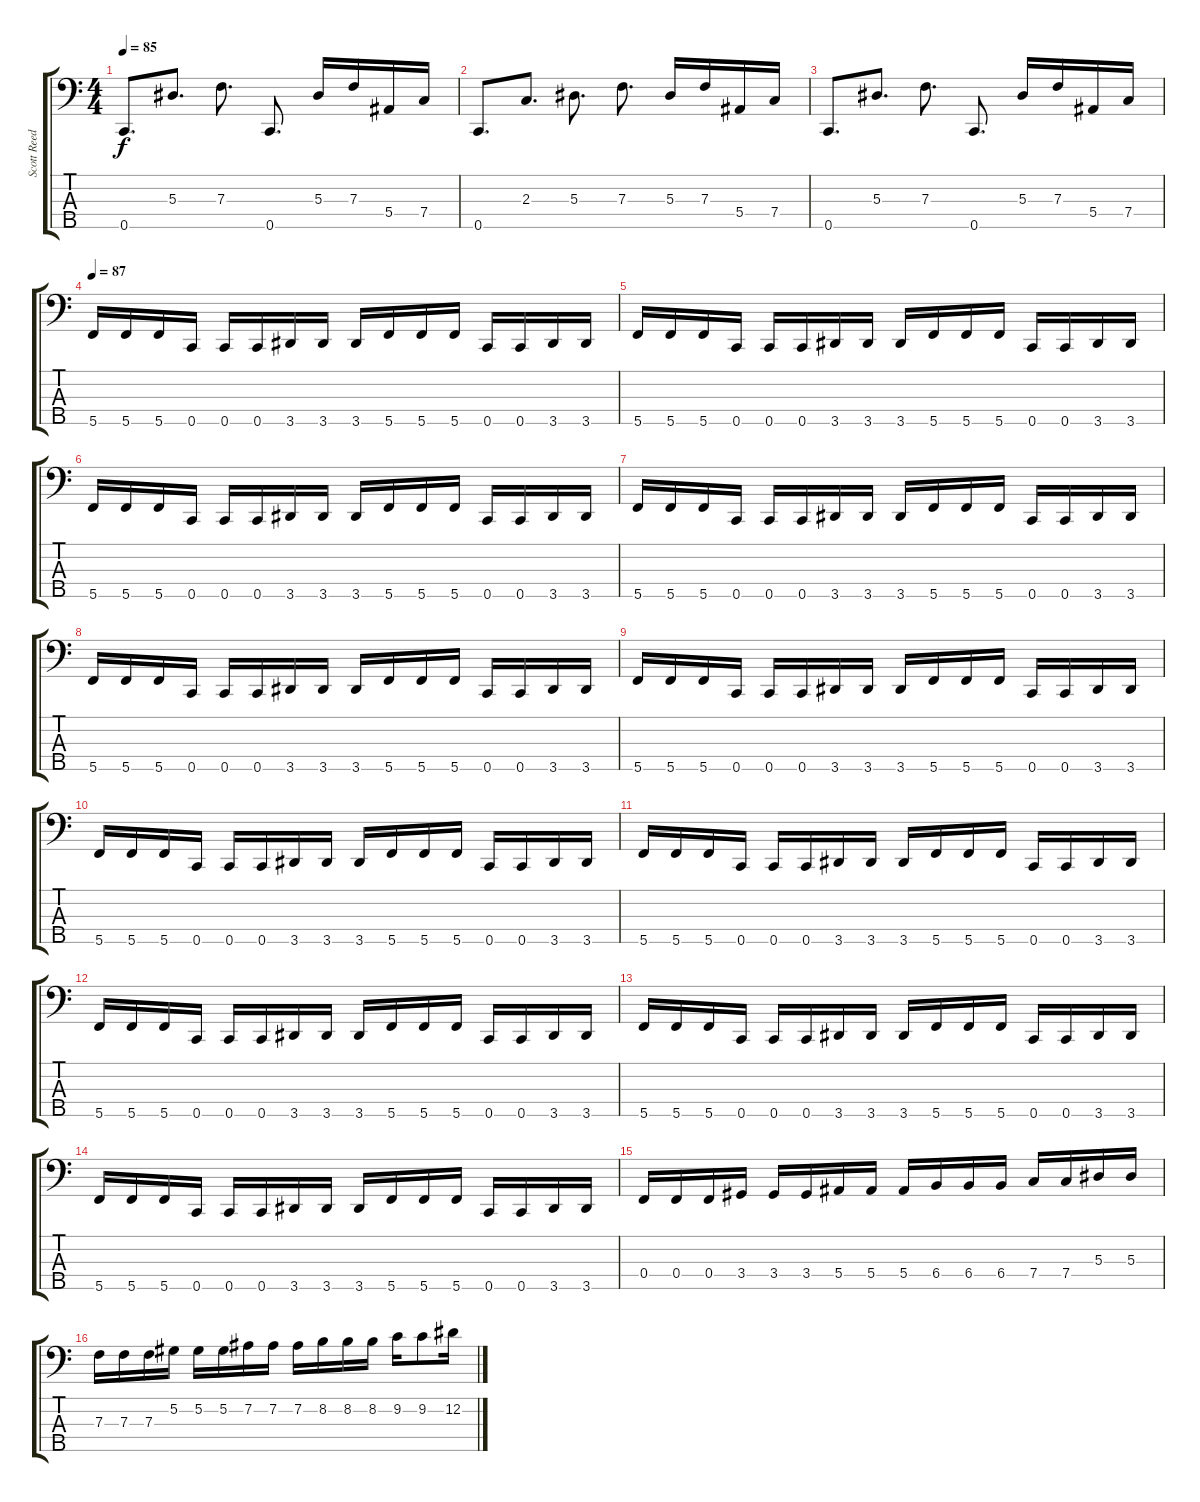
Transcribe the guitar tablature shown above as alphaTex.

\track ("Scott Reeder" "Scott Reed") {instrument electricbassfinger}
\staff {score tabs}
\tuning (Ab2 Eb2 Bb1 F1 C1) {hide}
\ts (4 4)
\tempo 85
\clef f4
\ks c
0.5.8{d dy f} 5.3.8{d} 7.3.8{d} 0.5.8{d} 5.3.16 7.3.16 5.4.16 7.4.16 |
0.5.8{d} 2.3.8{d} 5.3.8{d} 7.3.8{d} 5.3.16 7.3.16 5.4.16 7.4.16 |
0.5.8{d} 5.3.8{d} 7.3.8{d} 0.5.8{d} 5.3.16 7.3.16 5.4.16 7.4.16 |
\tempo 87
5.5.16 5.5.16 5.5.16 0.5.16 0.5.16 0.5.16 3.5.16 3.5.16 3.5.16 5.5.16 5.5.16 5.5.16 0.5.16 0.5.16 3.5.16 3.5.16 |
5.5.16 5.5.16 5.5.16 0.5.16 0.5.16 0.5.16 3.5.16 3.5.16 3.5.16 5.5.16 5.5.16 5.5.16 0.5.16 0.5.16 3.5.16 3.5.16 |
5.5.16 5.5.16 5.5.16 0.5.16 0.5.16 0.5.16 3.5.16 3.5.16 3.5.16 5.5.16 5.5.16 5.5.16 0.5.16 0.5.16 3.5.16 3.5.16 |
5.5.16 5.5.16 5.5.16 0.5.16 0.5.16 0.5.16 3.5.16 3.5.16 3.5.16 5.5.16 5.5.16 5.5.16 0.5.16 0.5.16 3.5.16 3.5.16 |
5.5.16 5.5.16 5.5.16 0.5.16 0.5.16 0.5.16 3.5.16 3.5.16 3.5.16 5.5.16 5.5.16 5.5.16 0.5.16 0.5.16 3.5.16 3.5.16 |
5.5.16 5.5.16 5.5.16 0.5.16 0.5.16 0.5.16 3.5.16 3.5.16 3.5.16 5.5.16 5.5.16 5.5.16 0.5.16 0.5.16 3.5.16 3.5.16 |
5.5.16 5.5.16 5.5.16 0.5.16 0.5.16 0.5.16 3.5.16 3.5.16 3.5.16 5.5.16 5.5.16 5.5.16 0.5.16 0.5.16 3.5.16 3.5.16 |
5.5.16 5.5.16 5.5.16 0.5.16 0.5.16 0.5.16 3.5.16 3.5.16 3.5.16 5.5.16 5.5.16 5.5.16 0.5.16 0.5.16 3.5.16 3.5.16 |
5.5.16 5.5.16 5.5.16 0.5.16 0.5.16 0.5.16 3.5.16 3.5.16 3.5.16 5.5.16 5.5.16 5.5.16 0.5.16 0.5.16 3.5.16 3.5.16 |
5.5.16 5.5.16 5.5.16 0.5.16 0.5.16 0.5.16 3.5.16 3.5.16 3.5.16 5.5.16 5.5.16 5.5.16 0.5.16 0.5.16 3.5.16 3.5.16 |
5.5.16 5.5.16 5.5.16 0.5.16 0.5.16 0.5.16 3.5.16 3.5.16 3.5.16 5.5.16 5.5.16 5.5.16 0.5.16 0.5.16 3.5.16 3.5.16 |
0.4.16 0.4.16 0.4.16 3.4.16 3.4.16 3.4.16 5.4.16 5.4.16 5.4.16 6.4.16 6.4.16 6.4.16 7.4.16 7.4.16 5.3.16 5.3.16 |
7.3.16 7.3.16 7.3.16 5.2.16 5.2.16 5.2.16 7.2.16 7.2.16 7.2.16 8.2.16 8.2.16 8.2.16 9.2.16 9.2.8 12.2.16
